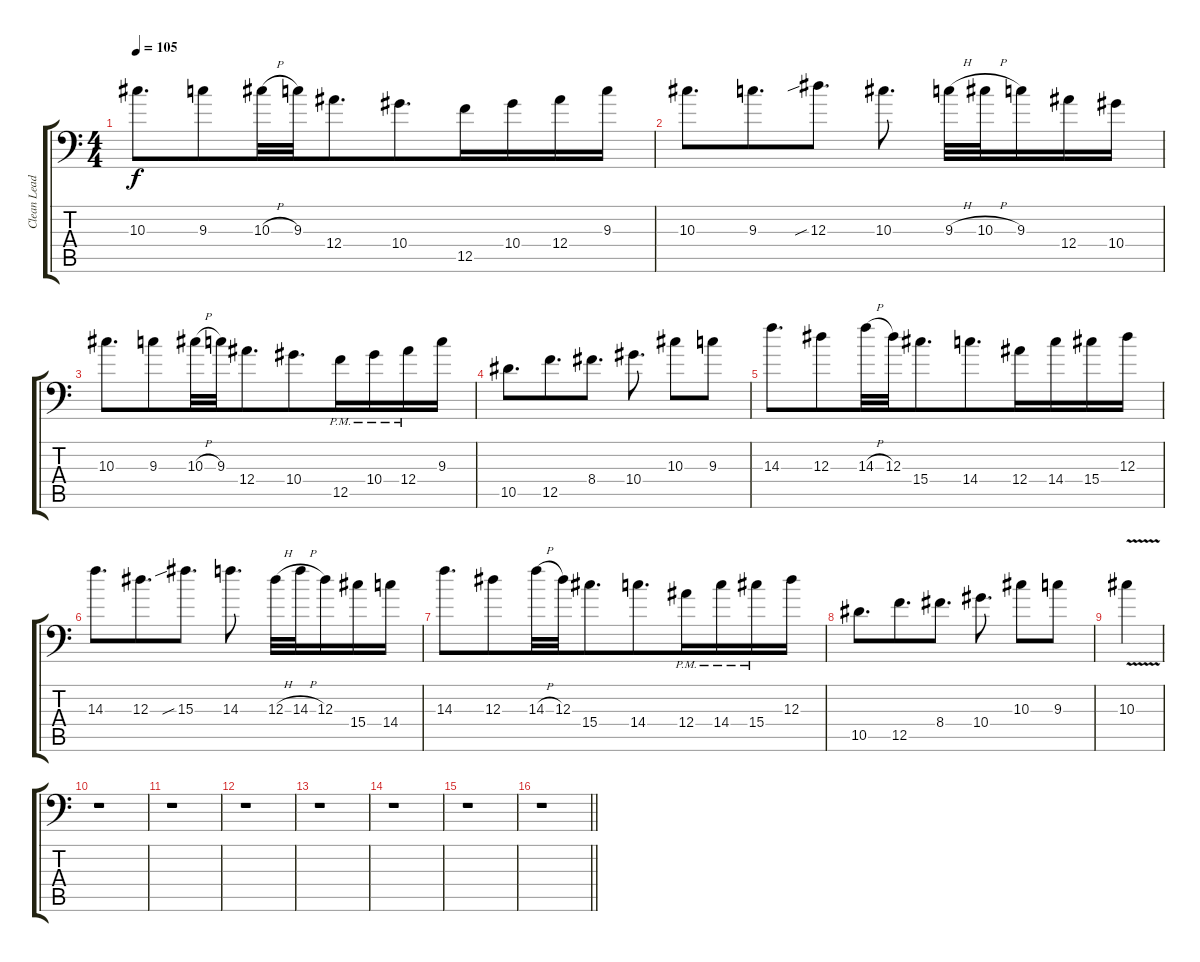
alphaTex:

\track ("Clean Lead Guitar" "Clean Lead") {instrument electricguitarclean}
\staff {score tabs}
\tuning (C4 G3 Eb3 Bb2 F2 Bb1) {hide}
\ts (4 4)
\tempo 105
\clef f4
\ks c
10.3.8{d dy f} 9.3.8{beam merge} 10.3{h}.32 9.3.32{beam merge} 12.4.8{d beam merge} 10.4.8{d beam merge} 12.5.16{beam merge} 10.4.16 12.4.16 9.3.16 |
10.3.8{d beam merge} 9.3.8{d beam merge} 12.3{sib}.8{d} 10.3.8{d} 9.3{h}.32 10.3{h}.32{beam merge} 9.3.16{beam merge} 12.4.16 10.4.16 |
10.3.8{d} 9.3.8{beam merge} 10.3{h}.32 9.3.32{beam merge} 12.4.8{d beam merge} 10.4.8{d beam merge} 12.5{pm}.16{beam merge} 10.4{pm}.16 12.4{pm}.16 9.3.16 |
10.5.8{d beam merge} 12.5.8{d beam merge} 8.4.8{d} 10.4.8{d} 10.3.8{beam merge} 9.3.8 |
14.3.8{d} 12.3.8{beam merge} 14.3{h}.32 12.3.32{beam merge} 15.4.8{d beam merge} 14.4.8{d beam merge} 12.4.16{beam merge} 14.4.16 15.4.16 12.3.16 |
14.3.8{d beam merge} 12.3.8{d beam merge} 15.3{sib}.8{d} 14.3.8{d} 12.3{h}.32 14.3{h}.32{beam merge} 12.3.16{beam merge} 15.4.16 14.4.16 |
14.3.8{d} 12.3.8{beam merge} 14.3{h}.32 12.3.32{beam merge} 15.4.8{d beam merge} 14.4.8{d beam merge} 12.4{pm}.16{beam merge} 14.4{pm}.16 15.4{pm}.16 12.3.16 |
10.5.8{d beam merge} 12.5.8{d beam merge} 8.4.8{d} 10.4.8{d} 10.3.8{beam merge} 9.3.8 |
10.3{v}.4 |
r.1 |
r.1 |
r.1 |
r.1 |
r.1 |
r.1 |
\barLineRight lightlight
r.1
